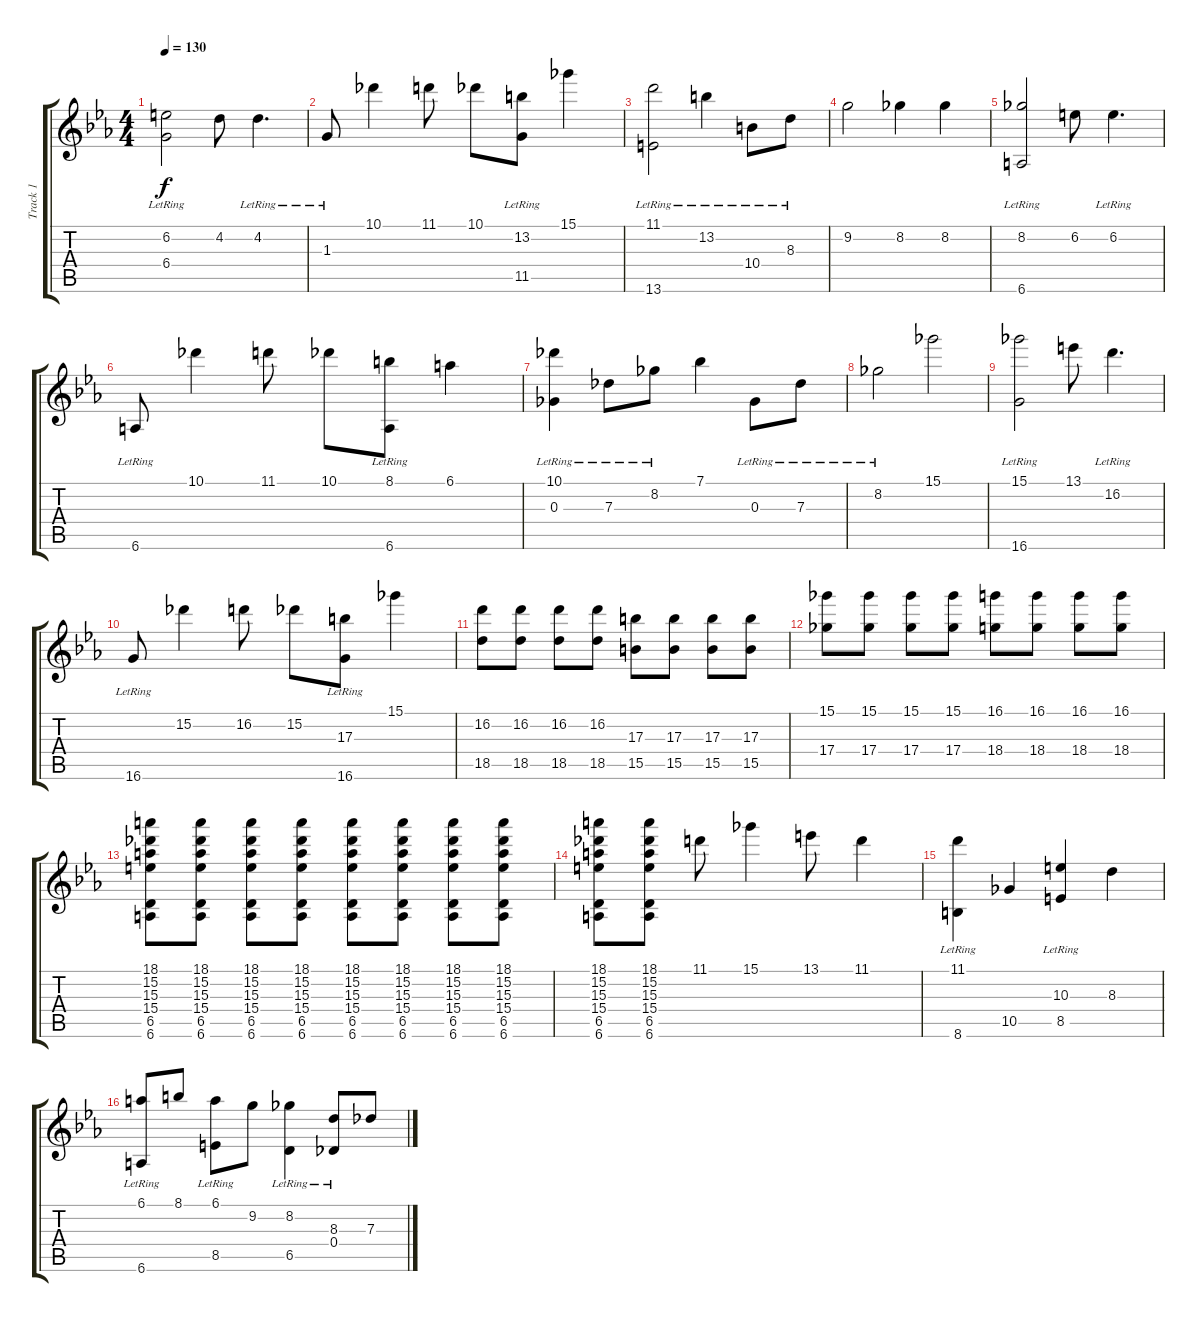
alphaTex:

\track ("Track 1" "Track 1") {instrument overdrivenguitar}
\staff {score tabs}
\tuning (Eb4 Bb3 Gb3 Db3 Ab2 Eb2) {hide}
\ts (4 4)
\tempo 130
\clef g2
\ks eb
(6.2 6.4{lr}).2{dy f} 4.2.8 4.2{lr}.4{d} |
1.3{lr}.8 10.1.4 11.1.8 10.1.8 (13.2 11.5{lr}).8 15.1.4 |
(11.1 13.6{lr}).2 13.2{lr}.4 10.4{lr}.8 8.3{lr}.8 |
9.2.2 8.2.4 8.2.4 |
(8.2 6.6{lr}).2 6.2.8 6.2{lr}.4{d} |
6.6{lr}.8 10.1.4 11.1.8 10.1.8 (8.1 6.6{lr}).8 6.1.4 |
(10.1 0.3{lr}).4 7.3{lr}.8 8.2{lr}.8 7.1.4 0.3{lr}.8 7.3{lr}.8 |
8.2{lr}.2 15.1.2 |
(15.1 16.6{lr}).2 13.1.8 16.2{lr}.4{d} |
16.6{lr}.8 15.2.4 16.2.8 15.2.8 (17.3 16.6{lr}).8 15.1.4 |
(16.2 18.5).8 (16.2 18.5).8 (16.2 18.5).8 (16.2 18.5).8 (17.3 15.5).8 (17.3 15.5).8 (17.3 15.5).8 (17.3 15.5).8 |
(15.1 17.4).8 (15.1 17.4).8 (15.1 17.4).8 (15.1 17.4).8 (16.1 18.4).8 (16.1 18.4).8 (16.1 18.4).8 (16.1 18.4).8 |
(18.1 15.2 15.3 15.4 6.5 6.6).8 (18.1 15.2 15.3 15.4 6.5 6.6).8 (18.1 15.2 15.3 15.4 6.5 6.6).8 (18.1 15.2 15.3 15.4 6.5 6.6).8 (18.1 15.2 15.3 15.4 6.5 6.6).8 (18.1 15.2 15.3 15.4 6.5 6.6).8 (18.1 15.2 15.3 15.4 6.5 6.6).8 (18.1 15.2 15.3 15.4 6.5 6.6).8 |
(18.1 15.2 15.3 15.4 6.5 6.6).8 (18.1 15.2 15.3 15.4 6.5 6.6).8 11.1.8 15.1.4 13.1.8 11.1.4 |
(11.1{lr} 8.6{lr}).4 10.5.4 (10.3{lr} 8.5{lr}).4 8.3.4 |
(6.1 6.6{lr}).8 8.1.8 (6.1 8.5{lr}).8 9.2.8 (8.2{lr} 6.5{lr}).4 (8.3 0.4{lr}).8 7.3.8
